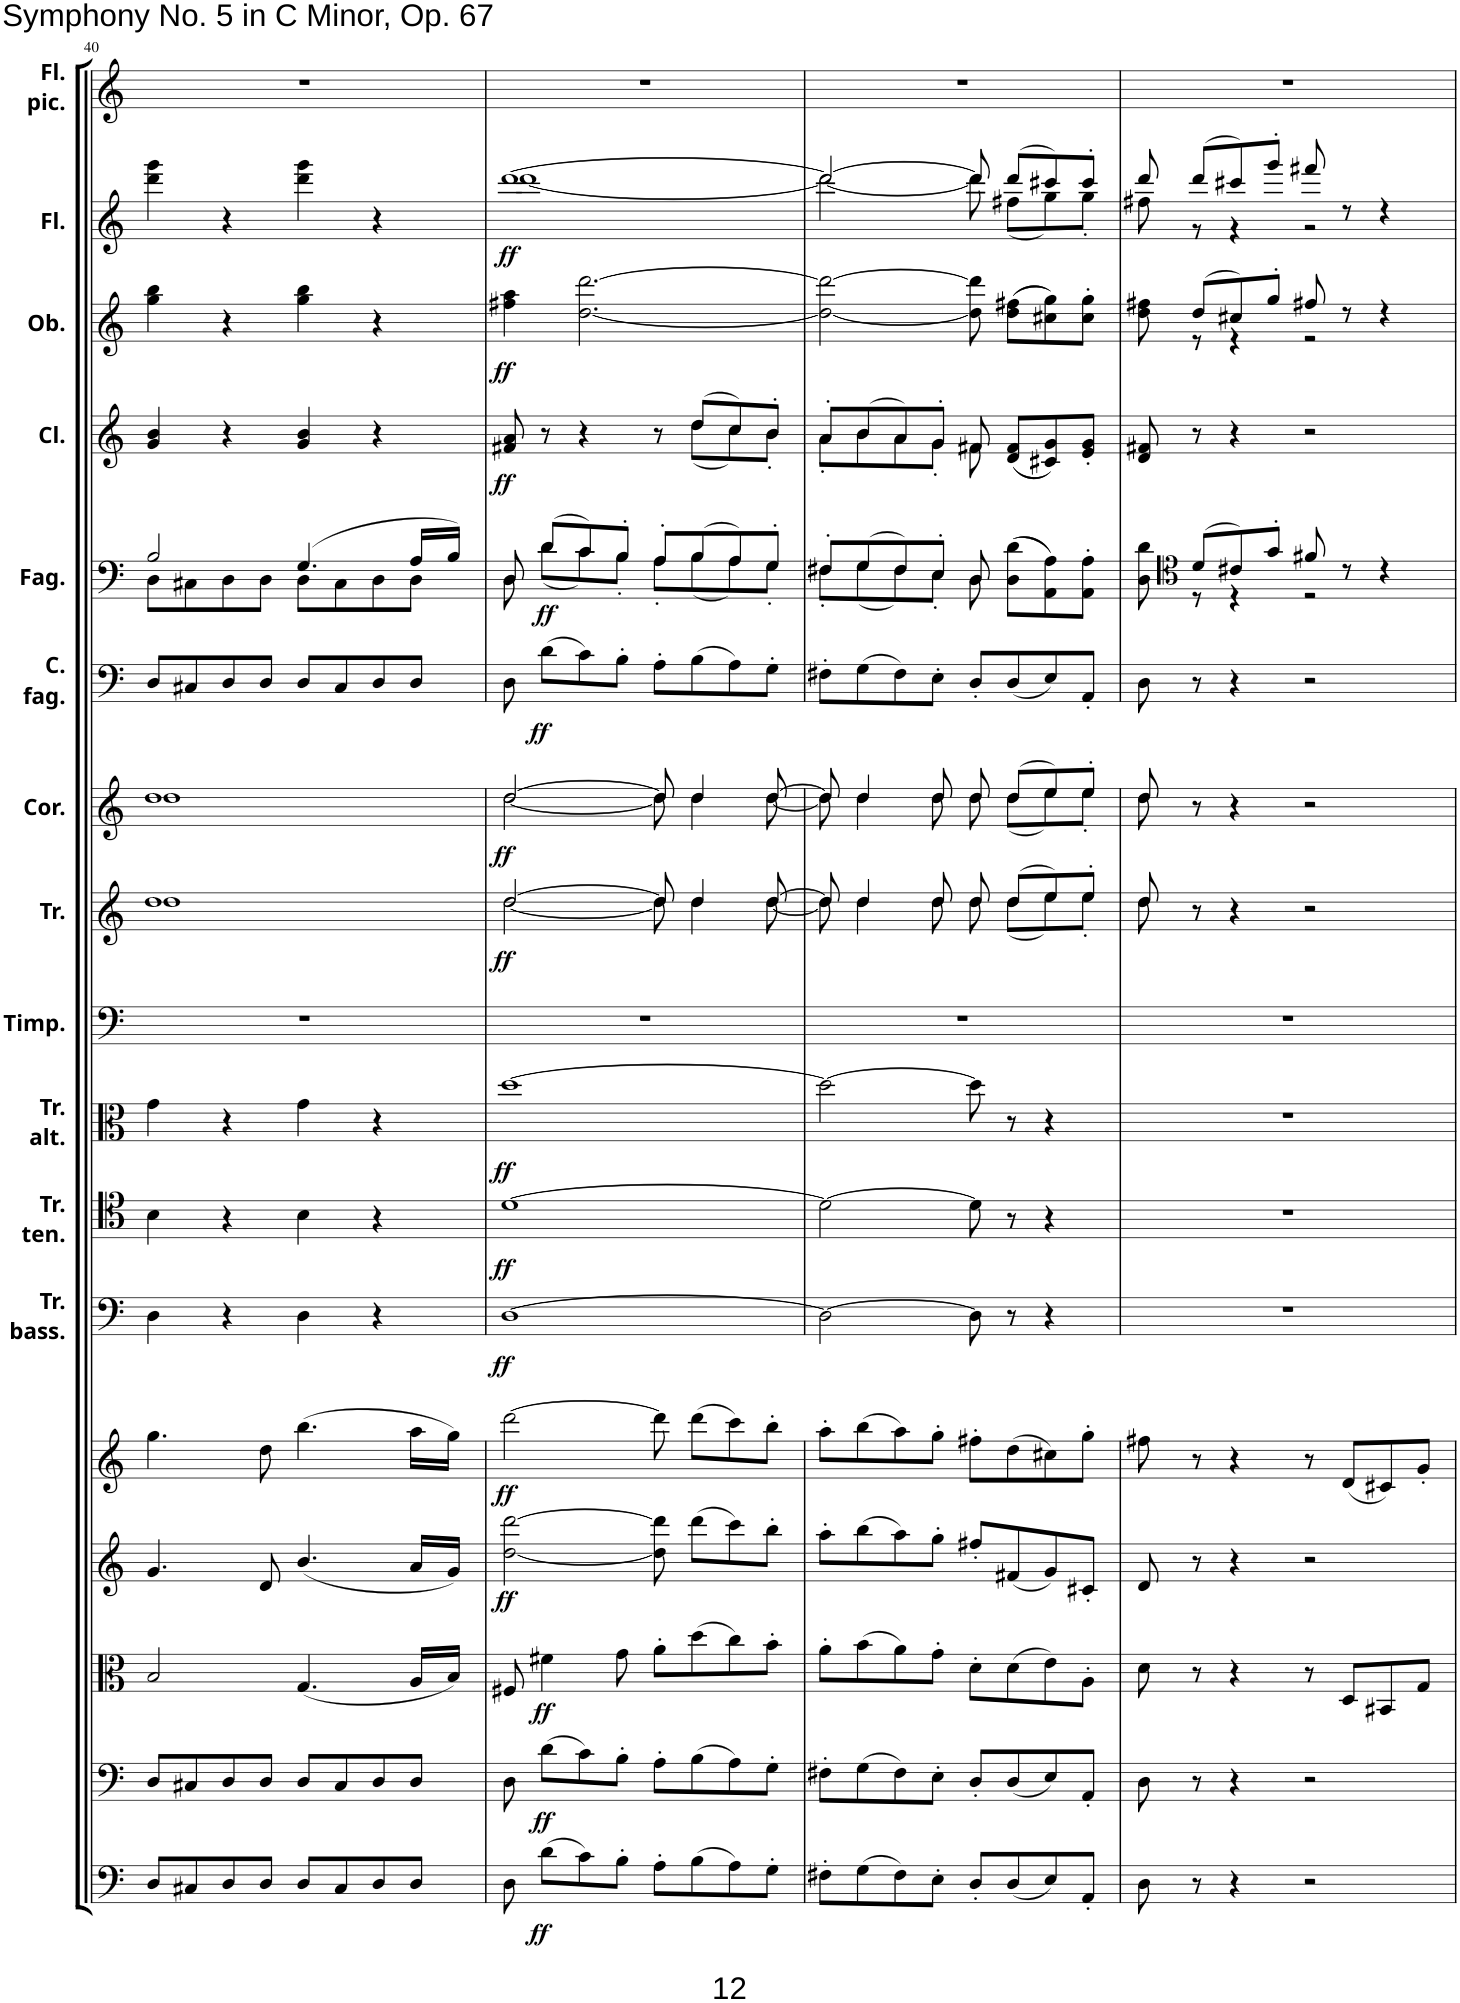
**kern	**dynam	**kern	**dynam	**kern	**dynam	**kern	**dynam	**kern	**dynam	**kern	**dynam	**kern	**dynam	**kern	**dynam	**kern	**kern	**dynam	**kern	**dynam	**kern	**dynam	**kern	**dynam	**kern	**dynam	**kern	**dynam	**kern	**dynam	**kern
*part17	*part17	*part16	*part16	*part15	*part15	*part14	*part14	*part13	*part13	*part12	*part12	*part11	*part11	*part10	*part10	*part9	*part8	*part8	*part7	*part7	*part6	*part6	*part5	*part5	*part4	*part4	*part3	*part3	*part2	*part2	*part1
*staff17	*staff17	*staff16	*staff16	*staff15	*staff15	*staff14	*staff14	*staff13	*staff13	*staff12	*staff12	*staff11	*staff11	*staff10	*staff10	*staff9	*staff8	*staff8	*staff7	*staff7	*staff6	*staff6	*staff5	*staff5	*staff4	*staff4	*staff3	*staff3	*staff2	*staff2	*staff1
*I"Basso.	*	*I"Violoncello.	*	*I"Viola.	*	*I"Violino II.	*	*I"Violino I.	*	*I"Trombone Basso.	*	*I"Trombone Tenore.	*	*I"Trombone Alto.	*	*I"Timpani in C.G.	*I"Trombe in C.	*	*I"Corni in C.	*	*I"Contrafagotto.	*	*I"Fagotti.	*	*I"Clarinetti in C.	*	*I"Oboi.	*	*I"Flauti.	*	*I"Flauto piccolo.
*	*	*	*	*	*	*	*	*	*	*I'Tr. bass.	*	*I'Tr. ten.	*	*I'Tr. alt.	*	*I'Timp.	*I'Tr.	*	*I'Cor.	*	*I'C. fag.	*	*I'Fag.	*	*I'Cl.	*	*I'Ob.	*	*I'Fl.	*	*I'Fl. pic.
!!LO:PB:g=z
*clefF4	*	*clefF4	*	*clefC3	*	*clefG2	*	*clefG2	*	*clefF4	*	*clefC4	*	*clefC3	*	*clefF4	*clefG2	*	*clefG2	*	*clefF4	*	*clefF4	*	*clefG2	*	*clefG2	*	*clefG2	*	*clefG2
*Trd7c12	*	*	*	*	*	*	*	*	*	*	*	*	*	*	*	*	*	*	*Trd7c12	*	*Trd7c12	*	*	*	*Trd1c2	*	*	*	*	*	*Trd-7c-12
*k[]	*	*k[]	*	*k[]	*	*k[]	*	*k[]	*	*k[]	*	*k[]	*	*k[]	*	*k[]	*k[]	*	*k[]	*	*k[]	*	*k[]	*	*k[]	*	*k[]	*	*k[]	*	*k[]
*M4/4	*	*M4/4	*	*M4/4	*	*M4/4	*	*M4/4	*	*M4/4	*	*M4/4	*	*M4/4	*	*M4/4	*M4/4	*	*M4/4	*	*M4/4	*	*M4/4	*	*M4/4	*	*M4/4	*	*M4/4	*	*M4/4
*met(c)	*	*met(c)	*	*met(c)	*	*met(c)	*	*met(c)	*	*met(c)	*	*met(c)	*	*met(c)	*	*met(c)	*met(c)	*	*met(c)	*	*met(c)	*	*met(c)	*	*met(c)	*	*met(c)	*	*met(c)	*	*met(c)
=40	=40	=40	=40	=40	=40	=40	=40	=40	=40	=40	=40	=40	=40	=40	=40	=40	=40	=40	=40	=40	=40	=40	=40	=40	=40	=40	=40	=40	=40	=40	=40
*	*	*	*	*	*	*	*	*	*	*	*	*	*	*	*	*	*^	*	*^	*	*	*	*^	*	*	*	*	*	*	*	*
8D/L	.	8D/L	.	2B/	.	4.g/	.	4.gg\	.	4D\	.	4B\	.	4g\	.	1r	1dd^^	1dd^^	.	1dd^^	1dd^^	.	8D/L	.	2B/	8D\L	.	4g/' 4b/'	.	4gg\' 4bb\'	.	4ddd\' 4ggg\'	.	1r
8C#X/	.	8C#X/	.	.	.	.	.	.	.	.	.	.	.	.	.	.	.	.	.	.	.	.	8C#X/	.	.	8C#X\	.	.	.	.	.	.	.	.
8D/	.	8D/	.	.	.	.	.	.	.	4r	.	4r	.	4r	.	.	.	.	.	.	.	.	8D/	.	.	8D\	.	4r	.	4r	.	4r	.	.
8D/J	.	8D/J	.	.	.	8d/	.	8dd\	.	.	.	.	.	.	.	.	.	.	.	.	.	.	8D/J	.	.	8D\J	.	.	.	.	.	.	.	.
8D/L	.	8D/L	.	(4.G/	.	(4.b/	.	(4.bb\	.	4D\	.	4B\	.	4g\	.	.	.	.	.	.	.	.	8D/L	.	(4.G/	8D\L	.	4g/' 4b/'	.	4gg\' 4bb\'	.	4ddd\' 4ggg\'	.	.
8C#/	.	8C#/	.	.	.	.	.	.	.	.	.	.	.	.	.	.	.	.	.	.	.	.	8C#/	.	.	8C#\	.	.	.	.	.	.	.	.
8D/	.	8D/	.	.	.	.	.	.	.	4r	.	4r	.	4r	.	.	.	.	.	.	.	.	8D/	.	.	8D\	.	4r	.	4r	.	4r	.	.
8D/J	.	8D/J	.	16A/LL	.	16a/LL	.	16aa\LL	.	.	.	.	.	.	.	.	.	.	.	.	.	.	8D/J	.	16A/LL	8D\J	.	.	.	.	.	.	.	.
.	.	.	.	16B/JJ)	.	16g/JJ)	.	16gg\JJ)	.	.	.	.	.	.	.	.	.	.	.	.	.	.	.	.	16B/JJ)	.	.	.	.	.	.	.	.	.
=41	=41	=41	=41	=41	=41	=41	=41	=41	=41	=41	=41	=41	=41	=41	=41	=41	=41	=41	=41	=41	=41	=41	=41	=41	=41	=41	=41	=41	=41	=41	=41	=41	=41	=41
*	*	*	*	*	*	*	*	*	*	*	*	*	*	*	*	*	*	*	*	*	*	*	*	*	*	*	*	*^	*	*	*	*^	*	*
!	!	!	!	!	!	!	!LO:DY:b	!	!LO:DY:b	!	!LO:DY:b	!	!LO:DY:b	!	!LO:DY:b	!	!	!	!LO:DY:b	!	!	!LO:DY:b	!	!	!	!	!	!	!	!LO:DY:b	!	!LO:DY:b	!	!	!LO:DY:b	!
8D\	.	8D\	.	8F#X/	.	[2dd\ [2ddd\	ff	[2ddd\	ff	[1D	ff	[1d	ff	[1dd	ff	1r	[2dd/	[2dd\	ff	[2dd/	[2dd\	ff	8D\	.	8D/	8D\	.	8f#X/ 8a/	8ryy	ff	4ff#X\ 4aa\	ff	[1ddd	[1ddd	ff	1r
!	!LO:DY:b	!	!LO:DY:b	!	!LO:DY:b	!	!	!	!	!	!	!	!	!	!	!	!	!	!	!	!	!	!	!LO:DY:b	!	!	!LO:DY:b	!	!	!	!	!	!	!	!	!
*	*	*	*	*	*	*	*	*	*	*	*	*	*	*	*	*	*	*	*	*	*	*	*	*	*	*	*	*v	*v	*	*	*	*	*	*	*
(8d\L	ff	(8d\L	ff	4f#X\	ff	.	.	.	.	.	.	.	.	.	.	.	.	.	.	.	.	.	(8d\L	ff	(8d/L	(8d\L	ff	8r	.	.	.	.	.	.	.
8c\)	.	8c\)	.	.	.	.	.	.	.	.	.	.	.	.	.	.	.	.	.	.	.	.	8c\)	.	8c/)	8c\)	.	4r	.	[2.dd\ [2.ddd\	.	.	.	.	.
8B'\J	.	8B'\J	.	8g\	.	.	.	.	.	.	.	.	.	.	.	.	.	.	.	.	.	.	8B'\J	.	8B'/J	8B'\J	.	.	.	.	.	.	.	.	.
8A'\L	.	8A'\L	.	8a'\L	.	8dd\] 8ddd\]	.	8ddd\]	.	.	.	.	.	.	.	.	8dd/]	8dd\]	.	8dd/]	8dd\]	.	8A'\L	.	8A'/L	8A'\L	.	8r	.	.	.	.	.	.	.
*	*	*	*	*	*	*	*	*	*	*	*	*	*	*	*	*	*	*	*	*	*	*	*	*	*	*	*	*^	*	*	*	*	*	*	*
(8B\	.	(8B\	.	(8dd\	.	(8ddd\L	.	(8ddd\L	.	.	.	.	.	.	.	.	4dd/	4dd\	.	4dd/	4dd\	.	(8B\	.	(8B/	(8B\	.	(8dd/L	(8dd\L	.	.	.	.	.	.	.
8A\)	.	8A\)	.	8cc\)	.	8ccc\)	.	8ccc\)	.	.	.	.	.	.	.	.	.	.	.	.	.	.	8A\)	.	8A/)	8A\)	.	8cc/)	8cc\)	.	.	.	.	.	.	.
8G'\J	.	8G'\J	.	8b'\J	.	8bb'\J	.	8bb'\J	.	.	.	.	.	.	.	.	[8dd/	[8dd\	.	[8dd/	[8dd\	.	8G'\J	.	8G'/J	8G'\J	.	8b'/J	8b'\J	.	.	.	.	.	.	.
=42	=42	=42	=42	=42	=42	=42	=42	=42	=42	=42	=42	=42	=42	=42	=42	=42	=42	=42	=42	=42	=42	=42	=42	=42	=42	=42	=42	=42	=42	=42	=42	=42	=42	=42	=42	=42
8F#X'\L	.	8F#X'\L	.	8a'\L	.	8aa'\L	.	8aa'\L	.	2D\_	.	2d\_	.	2dd\_	.	1r	8dd/]	8dd\]	.	8dd/]	8dd\]	.	8F#X'\L	.	8F#X'/L	8F#'\L	.	8a'/L	8a'\L	.	2dd\_ 2ddd\_	.	2ddd/_	2ddd\_	.	1r
(8G\	.	(8G\	.	(8b\	.	(8bb\	.	(8bb\	.	.	.	.	.	.	.	.	4dd/	4dd\	.	4dd/	4dd\	.	(8G\	.	(8G/	(8G\	.	(8b/	8b\	.	.	.	.	.	.	.
8F#\)	.	8F#\)	.	8a\)	.	8aa\)	.	8aa\)	.	.	.	.	.	.	.	.	.	.	.	.	.	.	8F#\)	.	8F#/)	8F#\)	.	8a/)	8a\	.	.	.	.	.	.	.
8E'\J	.	8E'\J	.	8g'\J	.	8gg'\J	.	8gg'\J	.	.	.	.	.	.	.	.	8dd/	8dd\	.	8dd/	8dd\	.	8E'\J	.	8E'/J	8E'\J	.	8g'/J	8g'\J	.	.	.	.	.	.	.
8D'/L	.	8D'/L	.	8d'\L	.	8ff#X'/L	.	8ff#X'\L	.	8D\]	.	8d\]	.	8dd\]	.	.	8dd/	8dd\	.	8dd/	8dd\	.	8D'/L	.	8D/	8D\	.	8f#X/	8f#\	.	8dd\] 8ddd\]	.	8ddd/]	8ddd\]	.	.
(8D/	.	(8D/	.	(8d\	.	(8f#X/	.	(8dd\	.	8r	.	8r	.	8r	.	.	(8dd/L	(8dd\L	.	(8dd/L	(8dd\L	.	(8D/	.	((8D\ 8d\L	4.ryy	.	((8d/ 8f#/L	4.ryy	.	((8dd\ 8ff#X\L	.	(8ddd/L	(8ff#X\L	.	.
8E/)	.	8E/)	.	8e\)	.	8g/)	.	8cc#X\)	.	4r	.	4r	.	4r	.	.	8ee/)	8ee\)	.	8ee/)	8ee\)	.	8E/)	.	8AA\ 8A\))	.	.	8c#X/ 8g/))	.	.	8cc#X\ 8gg\))	.	8ccc#X/)	8gg\)	.	.
8AA'/J	.	8AA'/J	.	8A'\J	.	8c#X'/J	.	8gg'\J	.	.	.	.	.	.	.	.	8ee'/J	8ee'\J	.	8ee'/J	8ee'\J	.	8AA'/J	.	8AA\'> 8A\'>J	.	.	8e/' 8g/'J	.	.	8cc#\'> 8gg\'>J	.	8ccc#'/J	8gg'\J	.	.
*	*	*	*	*	*	*	*	*	*	*	*	*	*	*	*	*	*	*	*	*	*	*	*	*	*	*	*	*v	*v	*	*	*	*	*	*	*
=43	=43	=43	=43	=43	=43	=43	=43	=43	=43	=43	=43	=43	=43	=43	=43	=43	=43	=43	=43	=43	=43	=43	=43	=43	=43	=43	=43	=43	=43	=43	=43	=43	=43	=43	=43
*	*	*	*	*	*	*	*	*	*	*	*	*	*	*	*	*	*	*	*	*	*	*	*	*	*	*	*	*	*	*^	*	*	*	*	*
8D\	.	8D\	.	8d\	.	8d/	.	8ff#X\	.	1r	.	1r	.	1r	.	1r	8dd/	8dd\	.	8dd/	8dd\	.	8D\	.	8D\ 8d\	8ryy	.	8d/ 8f#X/	.	8dd\ 8ff#X\	8ryy	.	8ddd/	8ff#X\	.	1r
*	*	*	*	*	*	*	*	*	*	*	*	*	*	*	*	*	*	*	*	*	*	*	*	*	*clefC4	*	*	*	*	*	*	*	*	*	*	*
8r	.	8r	.	8r	.	8r	.	8r	.	.	.	.	.	.	.	.	8r	2..ryy	.	8r	2..ryy	.	8r	.	(8d/L	8r	.	8r	.	(8dd/L	8r	.	(8ddd/L	8r	.	.
4r	.	4r	.	4r	.	4r	.	4r	.	.	.	.	.	.	.	.	4r	.	.	4r	.	.	4r	.	8c#X/)	4r	.	4r	.	8cc#X/)	4r	.	8ccc#X/)	4r	.	.
.	.	.	.	.	.	.	.	.	.	.	.	.	.	.	.	.	.	.	.	.	.	.	.	.	8g'/J	.	.	.	.	8gg'/J	.	.	8ggg'/J	.	.	.
2r	.	2r	.	8r	.	2r	.	8r	.	.	.	.	.	.	.	.	2r	.	.	2r	.	.	2r	.	8f#X/	2r	.	2r	.	8ff#X/	2r	.	8fff#X/	2r	.	.
.	.	.	.	8D/L	.	.	.	(8d/L	.	.	.	.	.	.	.	.	.	.	.	.	.	.	.	.	8r	.	.	.	.	8r	.	.	8r	.	.	.
.	.	.	.	8BB#X/	.	.	.	8c#X/)	.	.	.	.	.	.	.	.	.	.	.	.	.	.	.	.	4r	.	.	.	.	4r	.	.	4r	.	.	.
.	.	.	.	8G/J	.	.	.	8g'/J	.	.	.	.	.	.	.	.	.	.	.	.	.	.	.	.	.	.	.	.	.	.	.	.	.	.	.	.
*	*	*	*	*	*	*	*	*	*	*	*	*	*	*	*	*	*v	*v	*	*	*	*	*	*	*v	*v	*	*	*	*v	*v	*	*v	*v	*	*
*	*	*	*	*	*	*	*	*	*	*	*	*	*	*	*	*	*	*	*v	*v	*	*	*	*	*	*	*	*	*	*	*	*
=	=	=	=	=	=	=	=	=	=	=	=	=	=	=	=	=	=	=	=	=	=	=	=	=	=	=	=	=	=	=	=
*-	*-	*-	*-	*-	*-	*-	*-	*-	*-	*-	*-	*-	*-	*-	*-	*-	*-	*-	*-	*-	*-	*-	*-	*-	*-	*-	*-	*-	*-	*-	*-
